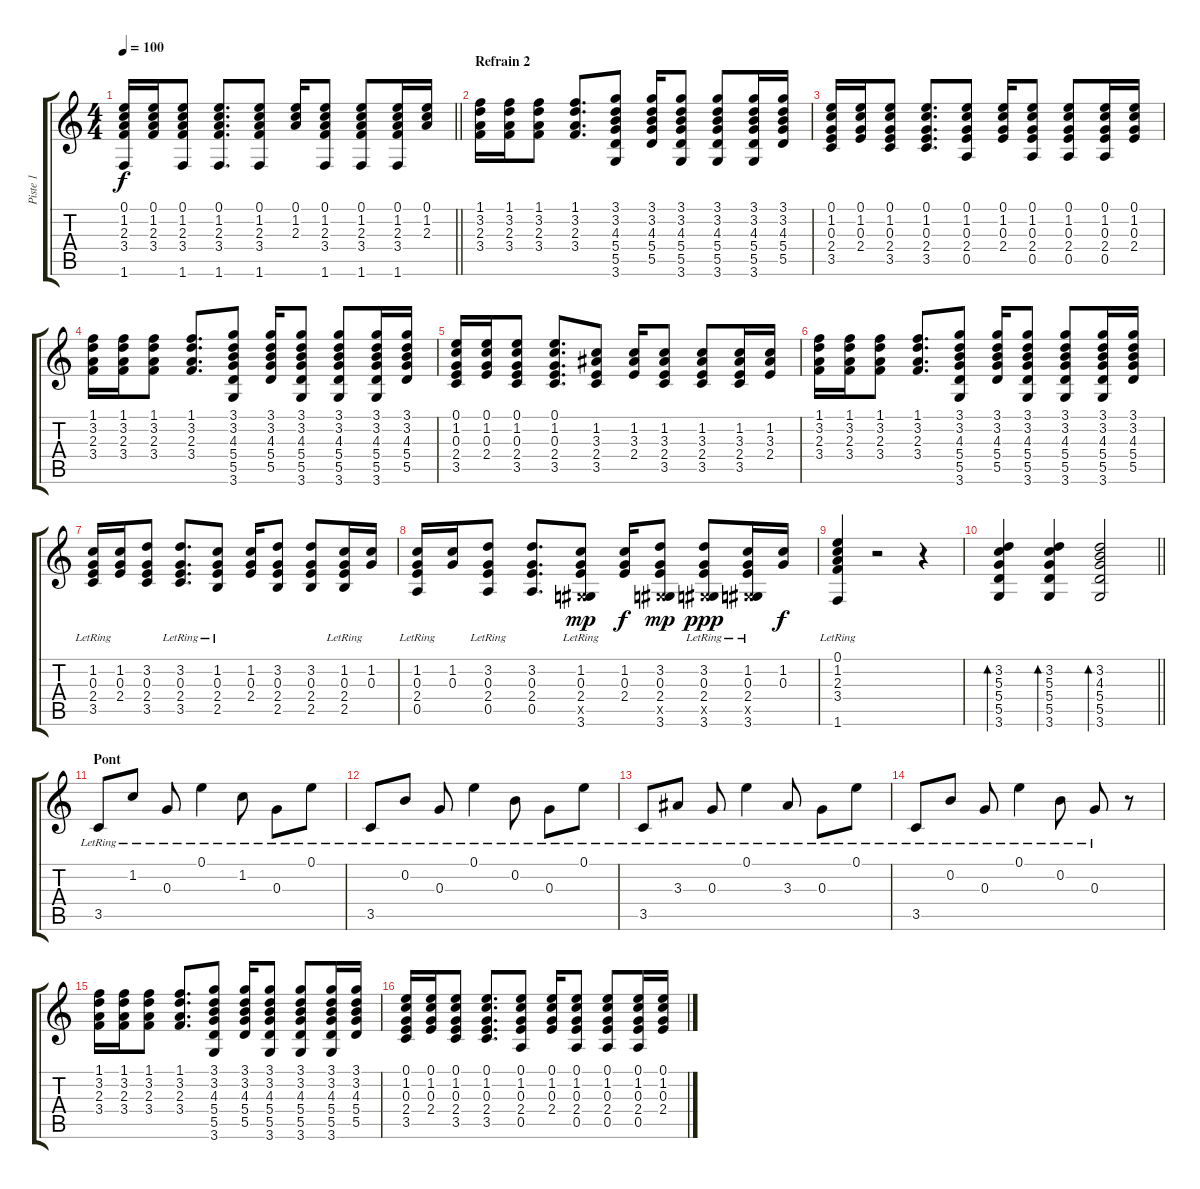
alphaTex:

\track ("Piste 1" "Piste 1") {instrument acousticguitarsteel}
\staff {score tabs}
\tuning (E4 B3 G3 D3 A2 E2) {hide}
\ts (4 4)
\tempo 100
\clef g2
\barLineRight lightlight
\ks c
(0.1 1.2 2.3 3.4 1.6).16{dy f} (0.1 1.2 2.3 3.4).16 (0.1 1.2 2.3 3.4 1.6).8 (0.1 1.2 2.3 3.4 1.6).8{d} (0.1 1.2 2.3 3.4 1.6).8 (0.1 1.2 2.3).16 (0.1 1.2 2.3 3.4 1.6).8 (0.1 1.2 2.3 3.4 1.6).8 (0.1 1.2 2.3 3.4 1.6).16 (0.1 1.2 2.3).16 |
\section ("" "Refrain 2")
(1.1 3.2 2.3 3.4).16 (1.1 3.2 2.3 3.4).16 (1.1 3.2 2.3 3.4).8 (1.1 3.2 2.3 3.4).8{d} (3.1 3.2 4.3 5.4 5.5 3.6).8 (3.1 3.2 4.3 5.4 5.5).16 (3.1 3.2 4.3 5.4 5.5 3.6).8 (3.1 3.2 4.3 5.4 5.5 3.6).8 (3.1 3.2 4.3 5.4 5.5 3.6).16 (3.1 3.2 4.3 5.4 5.5).16 |
(0.1 1.2 0.3 2.4 3.5).16 (0.1 1.2 0.3 2.4).16 (0.1 1.2 0.3 2.4 3.5).8 (0.1 1.2 0.3 2.4 3.5).8{d} (0.1 1.2 0.3 2.4 0.5).8 (0.1 1.2 0.3 2.4).16 (0.1 1.2 0.3 2.4 0.5).8 (0.1 1.2 0.3 2.4 0.5).8 (0.1 1.2 0.3 2.4 0.5).16 (0.1 1.2 0.3 2.4).16 |
(1.1 3.2 2.3 3.4).16 (1.1 3.2 2.3 3.4).16 (1.1 3.2 2.3 3.4).8 (1.1 3.2 2.3 3.4).8{d} (3.1 3.2 4.3 5.4 5.5 3.6).8 (3.1 3.2 4.3 5.4 5.5).16 (3.1 3.2 4.3 5.4 5.5 3.6).8 (3.1 3.2 4.3 5.4 5.5 3.6).8 (3.1 3.2 4.3 5.4 5.5 3.6).16 (3.1 3.2 4.3 5.4 5.5).16 |
(0.1 1.2 0.3 2.4 3.5).16 (0.1 1.2 0.3 2.4).16 (0.1 1.2 0.3 2.4 3.5).8 (0.1 1.2 0.3 2.4 3.5).8{d} (1.2 3.3 2.4 3.5).8 (1.2 3.3 2.4).16 (1.2 3.3 2.4 3.5).8 (1.2 3.3 2.4 3.5).8 (1.2 3.3 2.4 3.5).16 (1.2 3.3 2.4).16 |
(1.1 3.2 2.3 3.4).16 (1.1 3.2 2.3 3.4).16 (1.1 3.2 2.3 3.4).8 (1.1 3.2 2.3 3.4).8{d} (3.1 3.2 4.3 5.4 5.5 3.6).8 (3.1 3.2 4.3 5.4 5.5).16 (3.1 3.2 4.3 5.4 5.5 3.6).8 (3.1 3.2 4.3 5.4 5.5 3.6).8 (3.1 3.2 4.3 5.4 5.5 3.6).16 (3.1 3.2 4.3 5.4 5.5).16 |
(1.2 0.3 2.4 3.5{lr}).16 (1.2 0.3 2.4).16 (3.2 0.3 2.4 3.5).8 (3.2 0.3 2.4 3.5{lr}).8{d} (1.2 0.3 2.4 2.5{lr}).8 (1.2 0.3 2.4).16 (3.2 0.3 2.4 2.5).8 (3.2 0.3 2.4 2.5).8 (1.2 0.3 2.4 2.5{lr}).16 (1.2 0.3).16 |
(1.2 0.3 2.4 0.5{lr}).16 (1.2 0.3).16 (3.2 0.3 2.4 0.5{lr}).8 (3.2 0.3 2.4 0.5).8{d} (1.2 0.3 2.4 -1.5{x} 3.6{lr}).8{dy mp} (1.2 0.3 2.4).16{dy f} (3.2 0.3 2.4 -1.5{x} 3.6).8{dy mp} (3.2 0.3 2.4 -1.5{x} 3.6{lr}).8{dy ppp} (1.2 0.3 2.4 -1.5{x} 3.6{lr}).16 (1.2 0.3).16{dy f} |
(0.1 1.2 2.3 3.4 1.6{lr}).4 r.2 r.4 |
\barLineRight lightlight
(3.2 5.3 5.4 5.5 3.6).4{bd 120} (3.2 5.3 5.4 5.5 3.6).4{bd 120} (3.2 4.3 5.4 5.5 3.6).2{bd 120} |
\section ("" "Pont")
3.5{lr}.8 1.2{lr}.8 0.3{lr}.8 0.1{lr}.4 1.2{lr}.8 0.3{lr}.8 0.1{lr}.8 |
3.5{lr}.8 0.2{lr}.8 0.3{lr}.8 0.1{lr}.4 0.2{lr}.8 0.3{lr}.8 0.1{lr}.8 |
3.5{lr}.8 3.3{lr}.8 0.3{lr}.8 0.1{lr}.4 3.3{lr}.8 0.3{lr}.8 0.1{lr}.8 |
3.5{lr}.8 0.2{lr}.8 0.3{lr}.8 0.1{lr}.4 0.2{lr}.8 0.3{lr}.8 r.8 |
(1.1 3.2 2.3 3.4).16 (1.1 3.2 2.3 3.4).16 (1.1 3.2 2.3 3.4).8 (1.1 3.2 2.3 3.4).8{d} (3.1 3.2 4.3 5.4 5.5 3.6).8 (3.1 3.2 4.3 5.4 5.5).16 (3.1 3.2 4.3 5.4 5.5 3.6).8 (3.1 3.2 4.3 5.4 5.5 3.6).8 (3.1 3.2 4.3 5.4 5.5 3.6).16 (3.1 3.2 4.3 5.4 5.5).16 |
(0.1 1.2 0.3 2.4 3.5).16 (0.1 1.2 0.3 2.4).16 (0.1 1.2 0.3 2.4 3.5).8 (0.1 1.2 0.3 2.4 3.5).8{d} (0.1 1.2 0.3 2.4 0.5).8 (0.1 1.2 0.3 2.4).16 (0.1 1.2 0.3 2.4 0.5).8 (0.1 1.2 0.3 2.4 0.5).8 (0.1 1.2 0.3 2.4 0.5).16 (0.1 1.2 0.3 2.4).16
